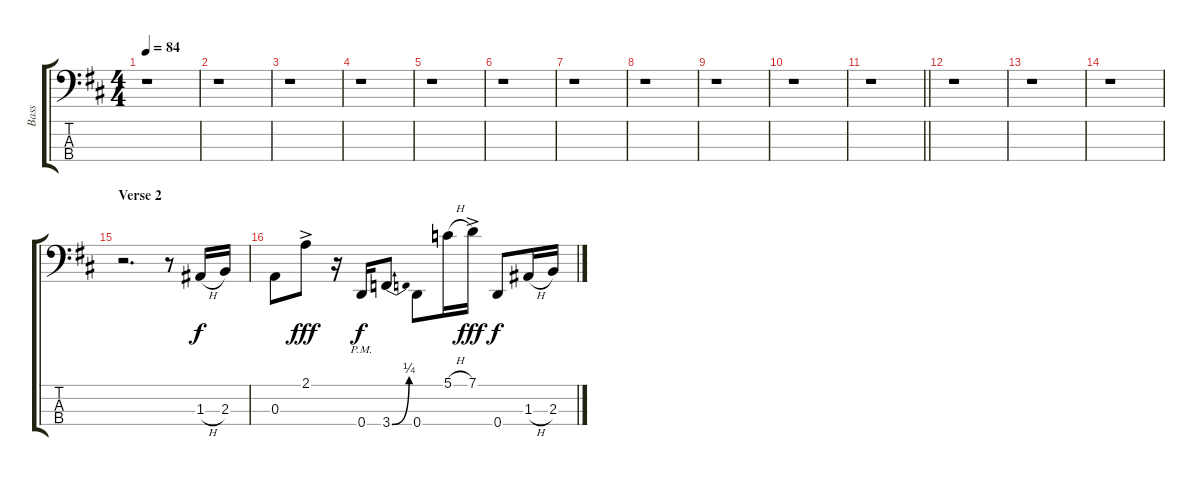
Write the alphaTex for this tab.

\track ("Bass" "Bass") {instrument electricbassfinger}
\staff {score tabs}
\tuning (G2 D2 A1 D1) {hide}
\ts (4 4)
\tempo 84
\clef f4
\ks d
r.1{dy f} |
r.1 |
r.1 |
r.1 |
r.1 |
r.1 |
r.1 |
r.1 |
r.1 |
r.1 |
\barLineRight lightlight
r.1 |
r.1 |
r.1 |
r.1 |
\section ("" "Verse 2")
r.2{d} r.8 1.3{h}.16 2.3.16 |
0.3.8 2.1{ac}.8{dy fff} r.16 0.4{pm}.16{dy f} 3.4{be (bend 0 0 60 1)}.8 0.4.8 5.1{h}.16 7.1{ac}.16{dy fff} 0.4.8{dy f} 1.3{h}.16 2.3.16
